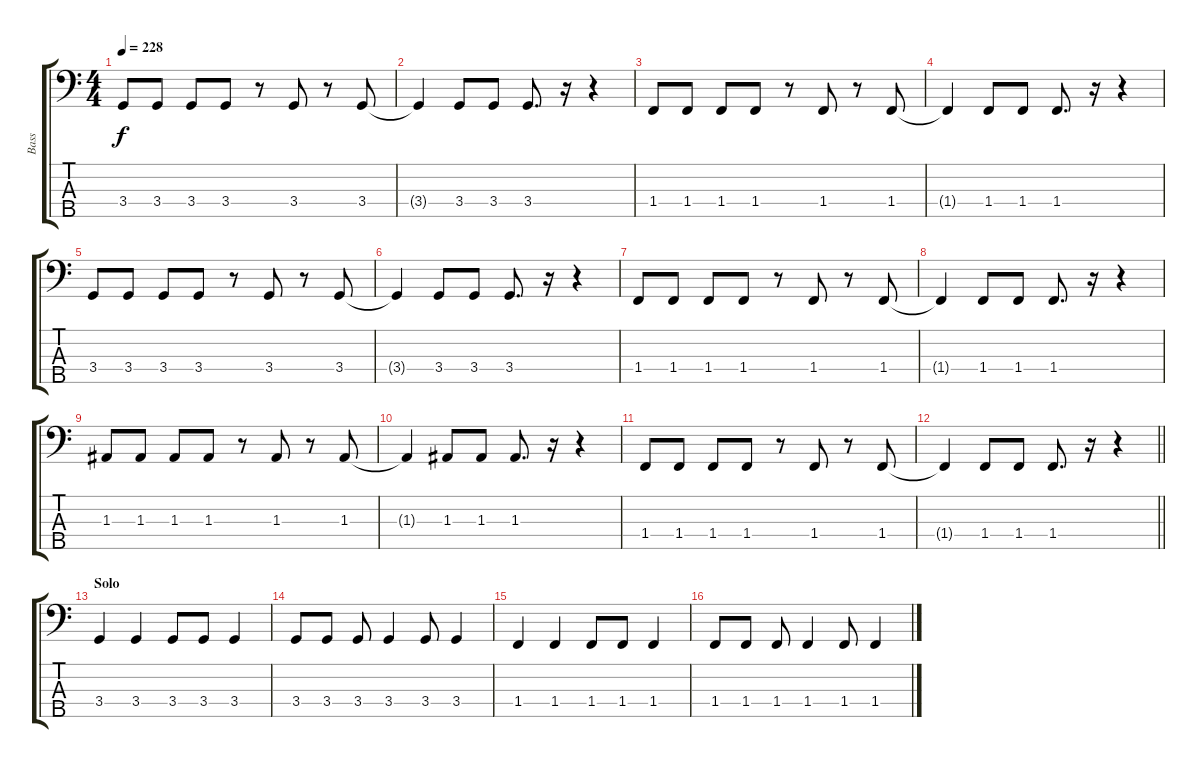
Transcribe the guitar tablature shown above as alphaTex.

\track ("Bass" "Bass") {instrument electricbassfinger}
\staff {score tabs}
\tuning (G2 D2 A1 E1 B0) {hide}
\ts (4 4)
\tempo 228
\clef f4
\ks c
3.4.8{dy f} 3.4.8 3.4.8 3.4.8 r.8 3.4.8 r.8 3.4.8 |
3.4{t}.4 3.4.8 3.4.8 3.4.8{d} r.16 r.4 |
1.4.8 1.4.8 1.4.8 1.4.8 r.8 1.4.8 r.8 1.4.8 |
1.4{t}.4 1.4.8 1.4.8 1.4.8{d} r.16 r.4 |
3.4.8 3.4.8 3.4.8 3.4.8 r.8 3.4.8 r.8 3.4.8 |
3.4{t}.4 3.4.8 3.4.8 3.4.8{d} r.16 r.4 |
1.4.8 1.4.8 1.4.8 1.4.8 r.8 1.4.8 r.8 1.4.8 |
1.4{t}.4 1.4.8 1.4.8 1.4.8{d} r.16 r.4 |
1.3.8 1.3.8 1.3.8 1.3.8 r.8 1.3.8 r.8 1.3.8 |
1.3{t}.4 1.3.8 1.3.8 1.3.8{d} r.16 r.4 |
1.4.8 1.4.8 1.4.8 1.4.8 r.8 1.4.8 r.8 1.4.8 |
\barLineRight lightlight
1.4{t}.4 1.4.8 1.4.8 1.4.8{d} r.16 r.4 |
\section ("" "Solo")
3.4.4 3.4.4 3.4.8 3.4.8 3.4.4 |
3.4.8 3.4.8 3.4.8 3.4.4 3.4.8 3.4.4 |
1.4.4 1.4.4 1.4.8 1.4.8 1.4.4 |
1.4.8 1.4.8 1.4.8 1.4.4 1.4.8 1.4.4
